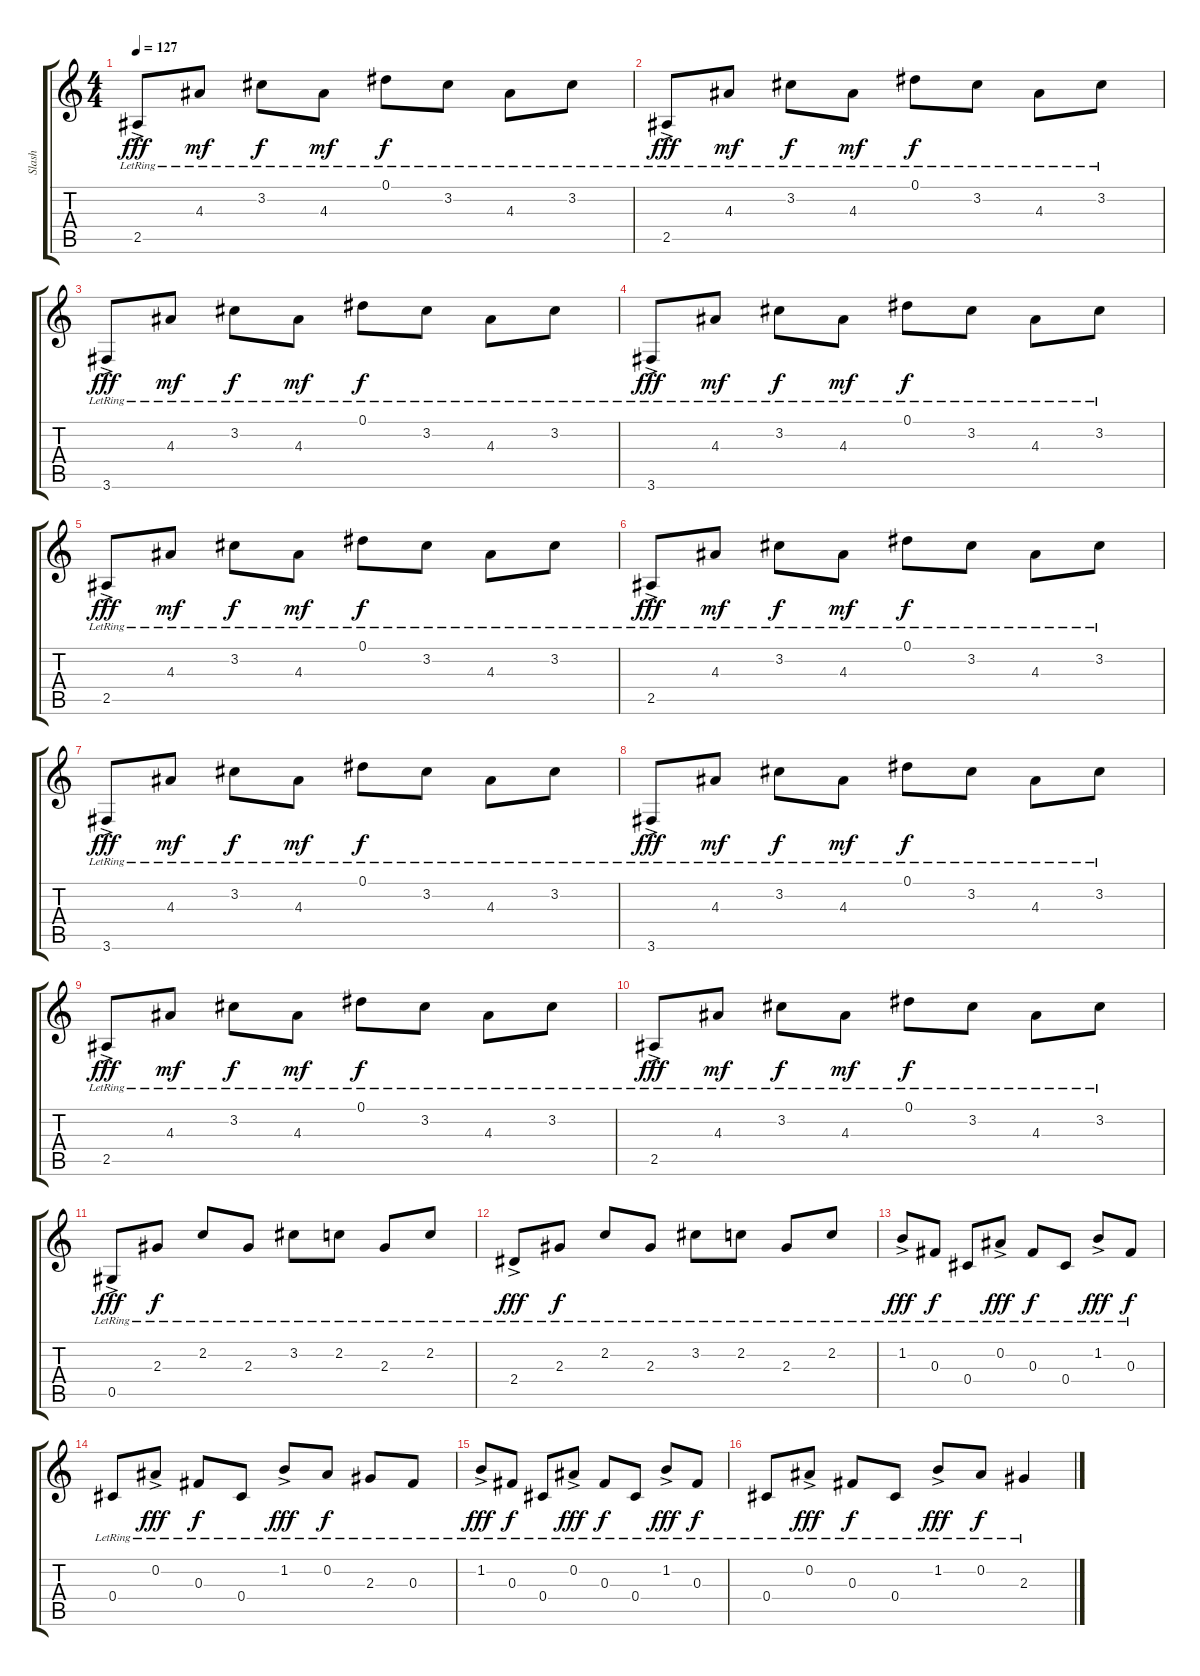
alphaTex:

\track ("Slash" "Slash") {instrument electricguitarclean}
\staff {score tabs}
\tuning (Eb4 Bb3 Gb3 Db3 Ab2 Eb2) {hide}
\ts (4 4)
\tempo 127
\clef g2
\ks c
2.5{ac lr}.8{dy fff instrument electricguitarjazz} 4.3{lr}.8{dy mf} 3.2{lr}.8{dy f} 4.3{lr}.8{dy mf} 0.1{lr}.8{dy f} 3.2{lr}.8 4.3{lr}.8 3.2{lr}.8 |
2.5{ac lr}.8{dy fff} 4.3{lr}.8{dy mf} 3.2{lr}.8{dy f} 4.3{lr}.8{dy mf} 0.1{lr}.8{dy f} 3.2{lr}.8 4.3{lr}.8 3.2{lr}.8 |
3.6{ac lr}.8{dy fff} 4.3{lr}.8{dy mf} 3.2{lr}.8{dy f} 4.3{lr}.8{dy mf} 0.1{lr}.8{dy f} 3.2{lr}.8 4.3{lr}.8 3.2{lr}.8 |
3.6{ac lr}.8{dy fff} 4.3{lr}.8{dy mf} 3.2{lr}.8{dy f} 4.3{lr}.8{dy mf} 0.1{lr}.8{dy f} 3.2{lr}.8 4.3{lr}.8 3.2{lr}.8 |
2.5{ac lr}.8{dy fff instrument electricguitarjazz} 4.3{lr}.8{dy mf} 3.2{lr}.8{dy f} 4.3{lr}.8{dy mf} 0.1{lr}.8{dy f} 3.2{lr}.8 4.3{lr}.8 3.2{lr}.8 |
2.5{ac lr}.8{dy fff} 4.3{lr}.8{dy mf} 3.2{lr}.8{dy f} 4.3{lr}.8{dy mf} 0.1{lr}.8{dy f} 3.2{lr}.8 4.3{lr}.8 3.2{lr}.8 |
3.6{ac lr}.8{dy fff} 4.3{lr}.8{dy mf} 3.2{lr}.8{dy f} 4.3{lr}.8{dy mf} 0.1{lr}.8{dy f} 3.2{lr}.8 4.3{lr}.8 3.2{lr}.8 |
3.6{ac lr}.8{dy fff} 4.3{lr}.8{dy mf} 3.2{lr}.8{dy f} 4.3{lr}.8{dy mf} 0.1{lr}.8{dy f} 3.2{lr}.8 4.3{lr}.8 3.2{lr}.8 |
2.5{ac lr}.8{dy fff instrument electricguitarjazz} 4.3{lr}.8{dy mf} 3.2{lr}.8{dy f} 4.3{lr}.8{dy mf} 0.1{lr}.8{dy f} 3.2{lr}.8 4.3{lr}.8 3.2{lr}.8 |
2.5{ac lr}.8{dy fff} 4.3{lr}.8{dy mf} 3.2{lr}.8{dy f} 4.3{lr}.8{dy mf} 0.1{lr}.8{dy f} 3.2{lr}.8 4.3{lr}.8 3.2{lr}.8 |
0.5{ac lr}.8{dy fff} 2.3{lr}.8{dy f} 2.2{lr}.8 2.3{lr}.8 3.2{lr}.8 2.2{lr}.8 2.3{lr}.8 2.2{lr}.8 |
2.4{ac lr}.8{dy fff} 2.3{lr}.8{dy f} 2.2{lr}.8 2.3{lr}.8 3.2{lr}.8 2.2{lr}.8 2.3{lr}.8 2.2{lr}.8 |
1.2{ac lr}.8{dy fff} 0.3{lr}.8{dy f} 0.4{lr}.8 0.2{ac lr}.8{dy fff} 0.3{lr}.8{dy f} 0.4{lr}.8 1.2{ac lr}.8{dy fff} 0.3{lr}.8{dy f} |
0.4{lr}.8 0.2{ac lr}.8{dy fff} 0.3{lr}.8{dy f} 0.4{lr}.8 1.2{ac lr}.8{dy fff} 0.2{lr}.8{dy f} 2.3{lr}.8 0.3{lr}.8 |
1.2{ac lr}.8{dy fff} 0.3{lr}.8{dy f} 0.4{lr}.8 0.2{ac lr}.8{dy fff} 0.3{lr}.8{dy f} 0.4{lr}.8 1.2{ac lr}.8{dy fff} 0.3{lr}.8{dy f} |
0.4{lr}.8 0.2{ac lr}.8{dy fff} 0.3{lr}.8{dy f} 0.4{lr}.8 1.2{ac lr}.8{dy fff} 0.2{lr}.8{dy f} 2.3{lr}.4
